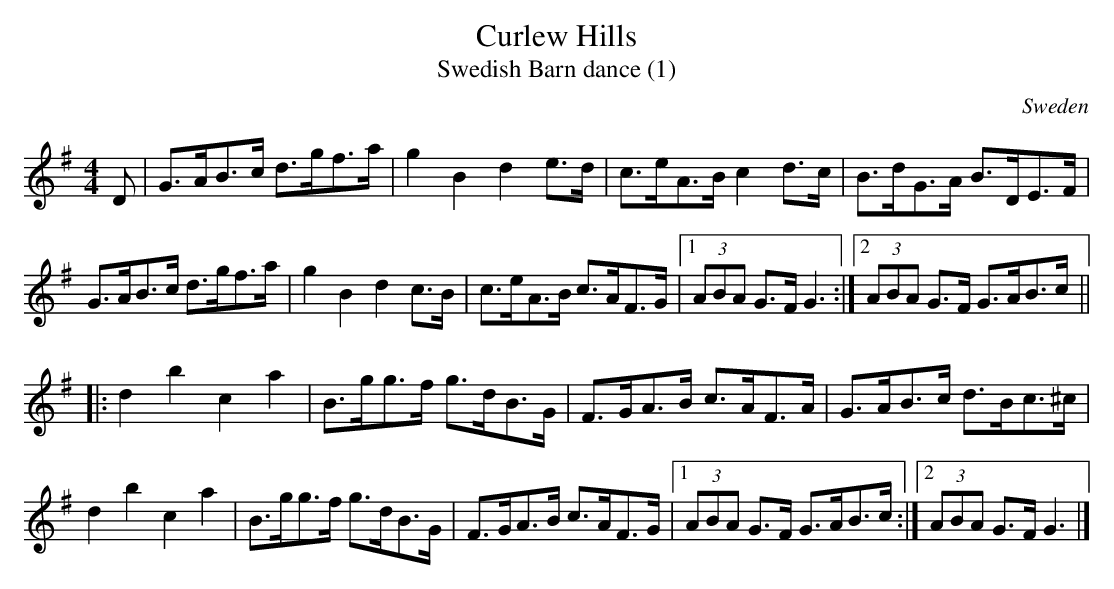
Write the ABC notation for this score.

X:1
T:Curlew Hills
T:Swedish Barn dance (1)
M:4/4
O:Sweden
O:England
K:G major
D| \
G>AB>c d>gf>a | g2B2   d2e>d | \
c>eA>B c2d>c  | B>dG>A B>DE>F |
G>AB>c d>gf>a | g2B2   d2c>B  | \
c>eA>B c>AF>G |1 (3ABA G>F G3 :|2 (3ABA G>F G>AB>c ||
|:\
d2b2   c2a2   | B>gg>f g>dB>G |\
F>GA>B c>AF>A | G>AB>c d>Bc>^c |
d2b2   c2a2   | B>gg>f g>dB>G | \
F>GA>B c>AF>G |1 (3ABA G>F G>AB>c :|2 (3ABA G>F G3|]
